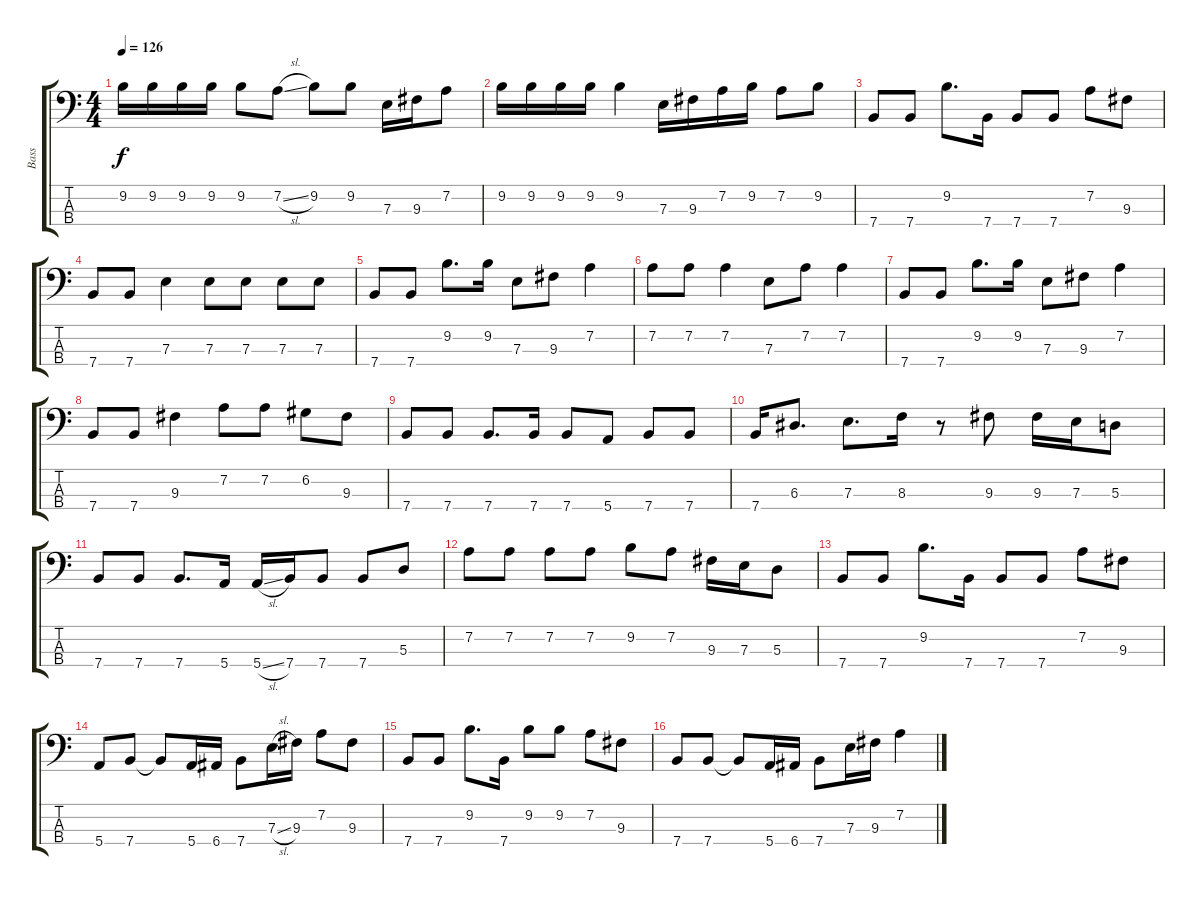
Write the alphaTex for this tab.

\track ("Bass" "Bass") {instrument electricbassfinger}
\staff {score tabs}
\tuning (G2 D2 A1 E1) {hide}
\ts (4 4)
\tempo 126
\clef f4
\ks c
9.2.16{dy f} 9.2.16 9.2.16 9.2.16 9.2.8 7.2{sl}.8 9.2.8 9.2.8 7.3.16 9.3.16 7.2.8 |
9.2.16 9.2.16 9.2.16 9.2.16 9.2.4 7.3.16 9.3.16 7.2.16 9.2.16 7.2.8 9.2.8 |
7.4.8 7.4.8 9.2.8{d} 7.4.16 7.4.8 7.4.8 7.2.8 9.3.8 |
7.4.8 7.4.8 7.3.4 7.3.8 7.3.8 7.3.8 7.3.8 |
7.4.8 7.4.8 9.2.8{d} 9.2.16 7.3.8 9.3.8 7.2.4 |
7.2.8 7.2.8 7.2.4 7.3.8 7.2.8 7.2.4 |
7.4.8 7.4.8 9.2.8{d} 9.2.16 7.3.8 9.3.8 7.2.4 |
7.4.8 7.4.8 9.3.4 7.2.8 7.2.8 6.2.8 9.3.8 |
7.4.8 7.4.8 7.4.8{d} 7.4.16 7.4.8 5.4.8 7.4.8 7.4.8 |
7.4.16 6.3.8{d} 7.3.8{d} 8.3.16 r.8 9.3.8 9.3.16 7.3.16 5.3.8 |
7.4.8 7.4.8 7.4.8{d} 5.4.16 5.4{sl}.16 7.4.16 7.4.8 7.4.8 5.3.8 |
7.2.8 7.2.8 7.2.8 7.2.8 9.2.8 7.2.8 9.3.16 7.3.16 5.3.8 |
7.4.8 7.4.8 9.2.8{d} 7.4.16 7.4.8 7.4.8 7.2.8 9.3.8 |
5.4.8 7.4.8 7.4{t}.8 5.4.16 6.4.16 7.4.8 7.3{sl}.16 9.3.16 7.2.8 9.3.8 |
7.4.8 7.4.8 9.2.8{d} 7.4.16 9.2.8 9.2.8 7.2.8 9.3.8 |
7.4.8 7.4.8 7.4{t}.8 5.4.16 6.4.16 7.4.8 7.3.16 9.3.16 7.2.4
